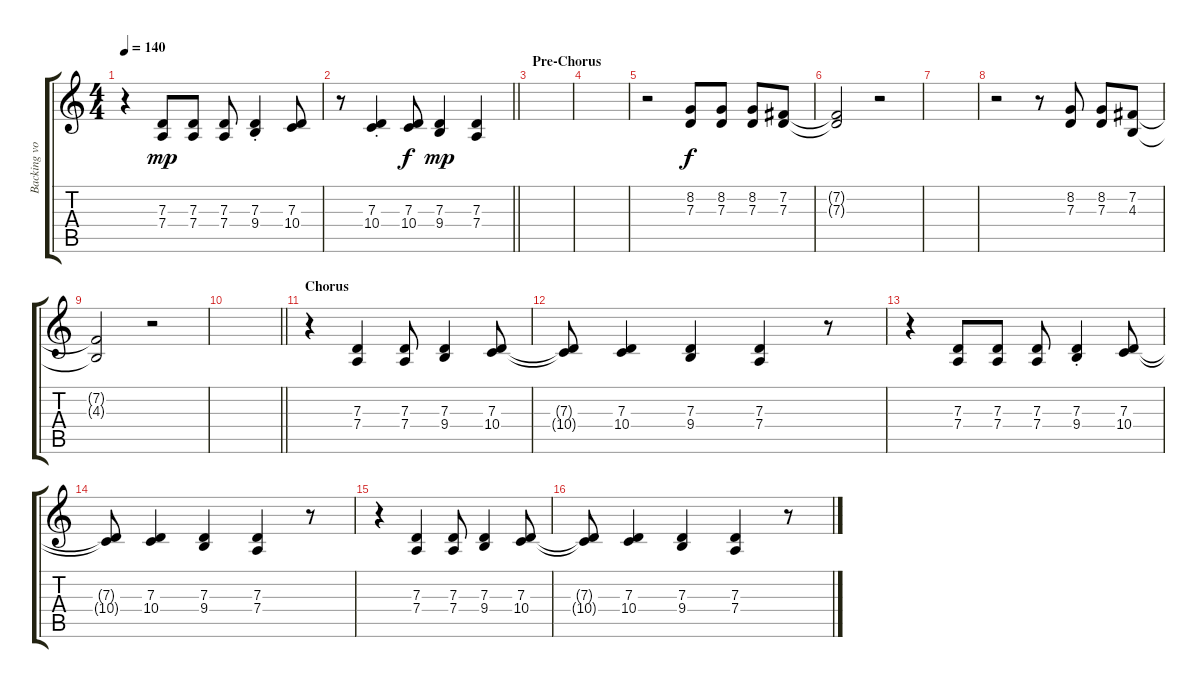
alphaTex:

\track ("Backing vocals" "Backing vo") {instrument trumpet}
\staff {score tabs}
\tuning (E4 B3 G3 D3 A2 E2) {hide}
\ts (4 4)
\tempo 140
\clef g2
\ks c
r.4{dy mp} (7.3 7.4).8 (7.3 7.4).8 (7.3 7.4).8 (7.3{st} 9.4{st}).4 (7.3 10.4).8 |
\barLineRight lightlight
r.8 (7.3{st} 10.4{st}).4 (7.3 10.4).8{dy f} (7.3 9.4).4{dy mp} (7.3 7.4).4 |
\section ("" "Pre-Chorus")
|
|
r.2 (8.2 7.3).8{dy f} (8.2 7.3).8 (8.2 7.3).8 (7.2 7.3).8 |
(7.2{t} 7.3{t}).2 r.2 |
|
r.2 r.8 (8.2 7.3).8 (8.2 7.3).8 (7.2 4.3).8 |
(7.2{t} 4.3{t}).2 r.2 |
\barLineRight lightlight
|
\section ("" "Chorus")
r.4 (7.3 7.4).4 (7.3 7.4).8 (7.3 9.4).4 (7.3 10.4).8 |
(7.3{t} 10.4{t}).8 (7.3 10.4).4 (7.3 9.4).4 (7.3 7.4).4 r.8 |
r.4 (7.3 7.4).8 (7.3 7.4).8 (7.3 7.4).8 (7.3{st} 9.4{st}).4 (7.3 10.4).8 |
(7.3{t} 10.4{t}).8 (7.3 10.4).4 (7.3 9.4).4 (7.3 7.4).4 r.8 |
r.4 (7.3 7.4).4 (7.3 7.4).8 (7.3 9.4).4 (7.3 10.4).8 |
(7.3{t} 10.4{t}).8 (7.3 10.4).4 (7.3 9.4).4 (7.3 7.4).4 r.8
